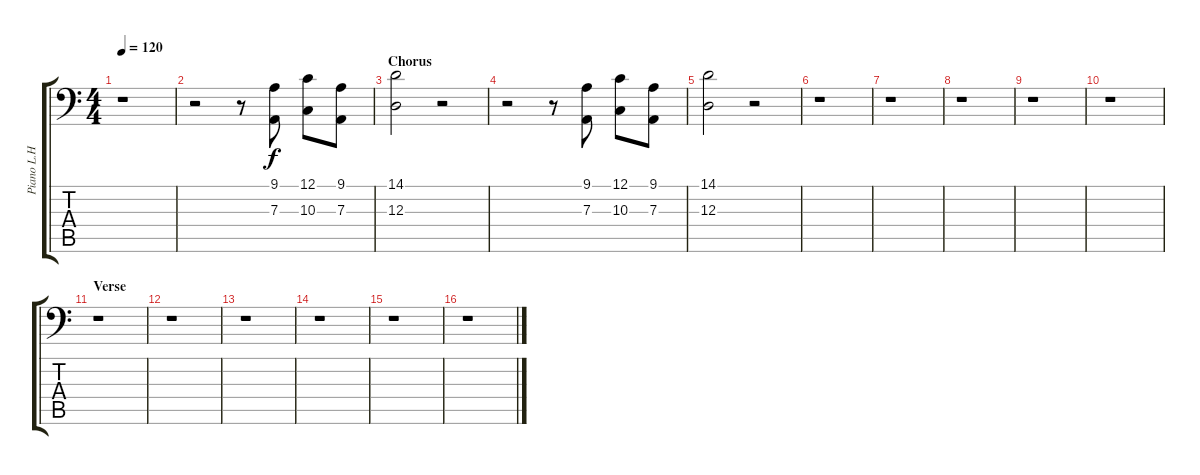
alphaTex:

\track ("Piano L.H" "Piano L.H") {instrument acousticgrandpiano}
\staff {score tabs}
\tuning (C3 G2 D2 A1 E1 B0) {hide}
\ts (4 4)
\tempo 120
\clef f4
\ks c
r.1{dy f} |
r.2 r.8 (9.1 7.3).8 (12.1 10.3).8 (9.1 7.3).8 |
\section ("" "Chorus")
(14.1 12.3).2 r.2 |
r.2 r.8 (9.1 7.3).8 (12.1 10.3).8 (9.1 7.3).8 |
(14.1 12.3).2 r.2 |
r.1 |
r.1 |
r.1 |
r.1 |
r.1 |
\section ("" "Verse")
r.1 |
r.1 |
r.1 |
r.1 |
r.1 |
r.1
